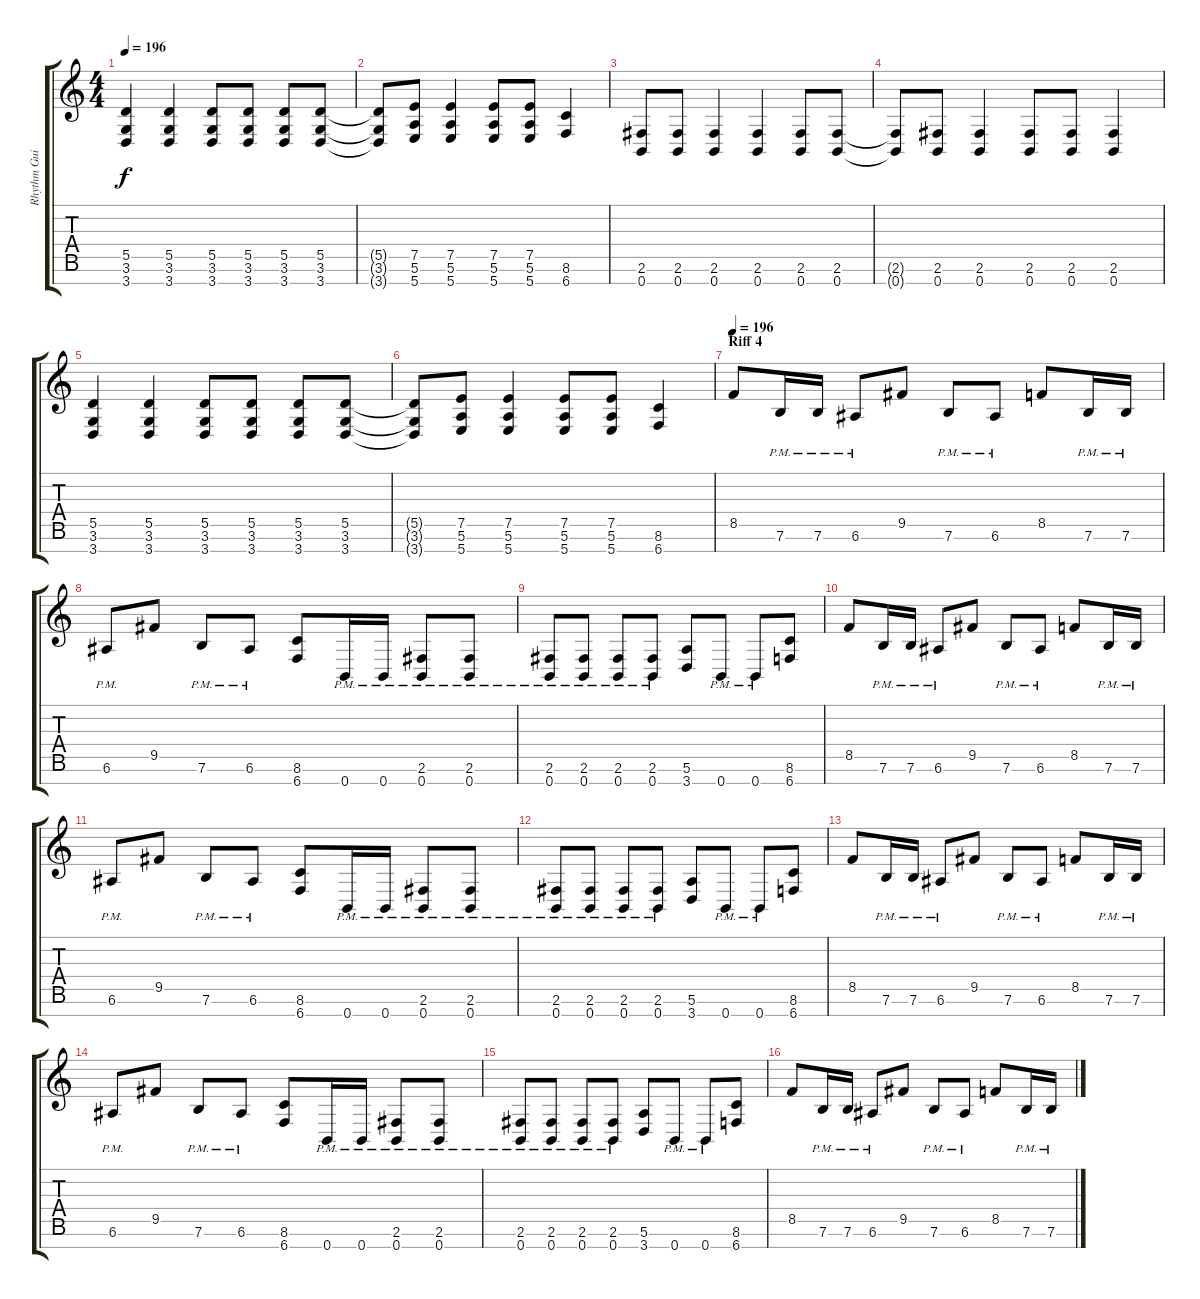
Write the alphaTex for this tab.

\track ("Rhythm Guitar L" "Rhythm Gui") {instrument overdrivenguitar}
\staff {score tabs}
\tuning (E4 B3 G3 D3 A2 E2 B1) {hide}
\ts (4 4)
\tempo 196
\clef g2
\ks c
(5.5 3.6 3.7).4{dy f} (5.5 3.6 3.7).4 (5.5 3.6 3.7).8 (5.5 3.6 3.7).8 (5.5 3.6 3.7).8 (5.5 3.6 3.7).8 |
(5.5{t} 3.6{t} 3.7{t}).8 (7.5 5.6 5.7).8 (7.5 5.6 5.7).4 (7.5 5.6 5.7).8 (7.5 5.6 5.7).8 (8.6 6.7).4 |
(2.6 0.7).8 (2.6 0.7).8 (2.6 0.7).4 (2.6 0.7).4 (2.6 0.7).8 (2.6 0.7).8 |
(2.6{t} 0.7{t}).8 (2.6 0.7).8 (2.6 0.7).4 (2.6 0.7).8 (2.6 0.7).8 (2.6 0.7).4 |
(5.5 3.6 3.7).4 (5.5 3.6 3.7).4 (5.5 3.6 3.7).8 (5.5 3.6 3.7).8 (5.5 3.6 3.7).8 (5.5 3.6 3.7).8 |
(5.5{t} 3.6{t} 3.7{t}).8 (7.5 5.6 5.7).8 (7.5 5.6 5.7).4 (7.5 5.6 5.7).8 (7.5 5.6 5.7).8 (8.6 6.7).4 |
\section ("" "Riff 4")
\tempo 196
8.5.8 7.6{pm}.16 7.6{pm}.16 6.6{pm}.8 9.5.8 7.6{pm}.8 6.6{pm}.8 8.5.8 7.6{pm}.16 7.6{pm}.16 |
6.6{pm}.8 9.5.8 7.6{pm}.8 6.6{pm}.8 (8.6 6.7).8 0.7{pm}.16 0.7{pm}.16 (2.6{pm} 0.7{pm}).8 (2.6{pm} 0.7{pm}).8 |
(2.6{pm} 0.7{pm}).8 (2.6{pm} 0.7{pm}).8 (2.6{pm} 0.7{pm}).8 (2.6{pm} 0.7{pm}).8 (5.6 3.7).8 0.7{pm}.8 0.7{pm}.8 (8.6 6.7).8 |
8.5.8 7.6{pm}.16 7.6{pm}.16 6.6{pm}.8 9.5.8 7.6{pm}.8 6.6{pm}.8 8.5.8 7.6{pm}.16 7.6{pm}.16 |
6.6{pm}.8 9.5.8 7.6{pm}.8 6.6{pm}.8 (8.6 6.7).8 0.7{pm}.16 0.7{pm}.16 (2.6{pm} 0.7{pm}).8 (2.6{pm} 0.7{pm}).8 |
(2.6{pm} 0.7{pm}).8 (2.6{pm} 0.7{pm}).8 (2.6{pm} 0.7{pm}).8 (2.6{pm} 0.7{pm}).8 (5.6 3.7).8 0.7{pm}.8 0.7{pm}.8 (8.6 6.7).8 |
8.5.8 7.6{pm}.16 7.6{pm}.16 6.6{pm}.8 9.5.8 7.6{pm}.8 6.6{pm}.8 8.5.8 7.6{pm}.16 7.6{pm}.16 |
6.6{pm}.8 9.5.8 7.6{pm}.8 6.6{pm}.8 (8.6 6.7).8 0.7{pm}.16 0.7{pm}.16 (2.6{pm} 0.7{pm}).8 (2.6{pm} 0.7{pm}).8 |
(2.6{pm} 0.7{pm}).8 (2.6{pm} 0.7{pm}).8 (2.6{pm} 0.7{pm}).8 (2.6{pm} 0.7{pm}).8 (5.6 3.7).8 0.7{pm}.8 0.7{pm}.8 (8.6 6.7).8 |
8.5.8 7.6{pm}.16 7.6{pm}.16 6.6{pm}.8 9.5.8 7.6{pm}.8 6.6{pm}.8 8.5.8 7.6{pm}.16 7.6{pm}.16
